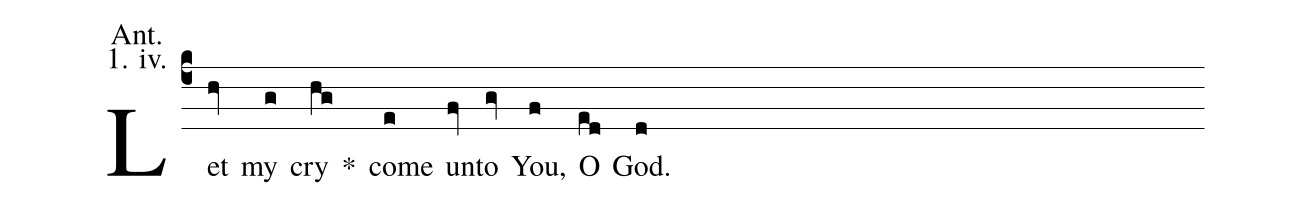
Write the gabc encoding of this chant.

annotation: Ant.;
annotation: 1. iv.;
%%
(c4) Let(hv) my(g) cry(hg) <sp>*</sp>() come(e) un(fv)to(gv) You,(f) O(ed) God.(d)
